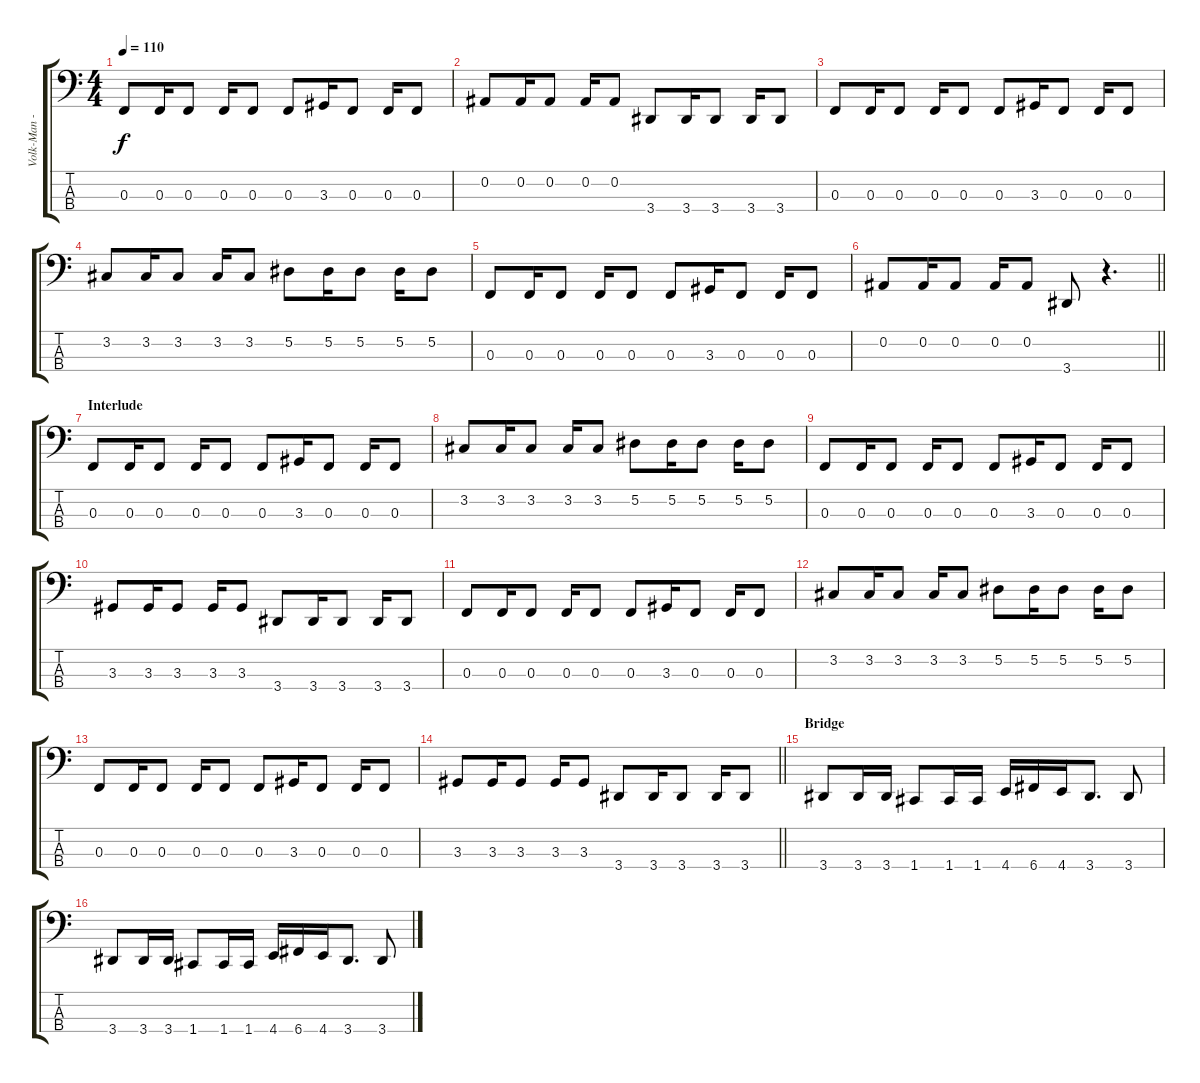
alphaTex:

\track ("Volk-Man - Bass" "Volk-Man -") {instrument electricbasspick}
\staff {score tabs}
\tuning (Eb2 Bb1 F1 C1) {hide}
\ts (4 4)
\tempo 110
\clef f4
\ks c
0.3.8{dy f} 0.3.16 0.3.8 0.3.16 0.3.8 0.3.8 3.3.16 0.3.8 0.3.16 0.3.8 |
0.2.8 0.2.16 0.2.8 0.2.16 0.2.8 3.4.8 3.4.16 3.4.8 3.4.16 3.4.8 |
0.3.8 0.3.16 0.3.8 0.3.16 0.3.8 0.3.8 3.3.16 0.3.8 0.3.16 0.3.8 |
3.2.8 3.2.16 3.2.8 3.2.16 3.2.8 5.2.8 5.2.16 5.2.8 5.2.16 5.2.8 |
0.3.8 0.3.16 0.3.8 0.3.16 0.3.8 0.3.8 3.3.16 0.3.8 0.3.16 0.3.8 |
\barLineRight lightlight
0.2.8 0.2.16 0.2.8 0.2.16 0.2.8 3.4.8 r.4{d} |
\section ("" "Interlude")
0.3.8 0.3.16 0.3.8 0.3.16 0.3.8 0.3.8 3.3.16 0.3.8 0.3.16 0.3.8 |
3.2.8 3.2.16 3.2.8 3.2.16 3.2.8 5.2.8 5.2.16 5.2.8 5.2.16 5.2.8 |
0.3.8 0.3.16 0.3.8 0.3.16 0.3.8 0.3.8 3.3.16 0.3.8 0.3.16 0.3.8 |
3.3.8 3.3.16 3.3.8 3.3.16 3.3.8 3.4.8 3.4.16 3.4.8 3.4.16 3.4.8 |
0.3.8 0.3.16 0.3.8 0.3.16 0.3.8 0.3.8 3.3.16 0.3.8 0.3.16 0.3.8 |
3.2.8 3.2.16 3.2.8 3.2.16 3.2.8 5.2.8 5.2.16 5.2.8 5.2.16 5.2.8 |
0.3.8 0.3.16 0.3.8 0.3.16 0.3.8 0.3.8 3.3.16 0.3.8 0.3.16 0.3.8 |
\barLineRight lightlight
3.3.8 3.3.16 3.3.8 3.3.16 3.3.8 3.4.8 3.4.16 3.4.8 3.4.16 3.4.8 |
\section ("" "Bridge")
3.4.8 3.4.16 3.4.16 1.4.8 1.4.16 1.4.16 4.4.16 6.4.16 4.4.16 3.4.8{d} 3.4.8 |
3.4.8 3.4.16 3.4.16 1.4.8 1.4.16 1.4.16 4.4.16 6.4.16 4.4.16 3.4.8{d} 3.4.8
